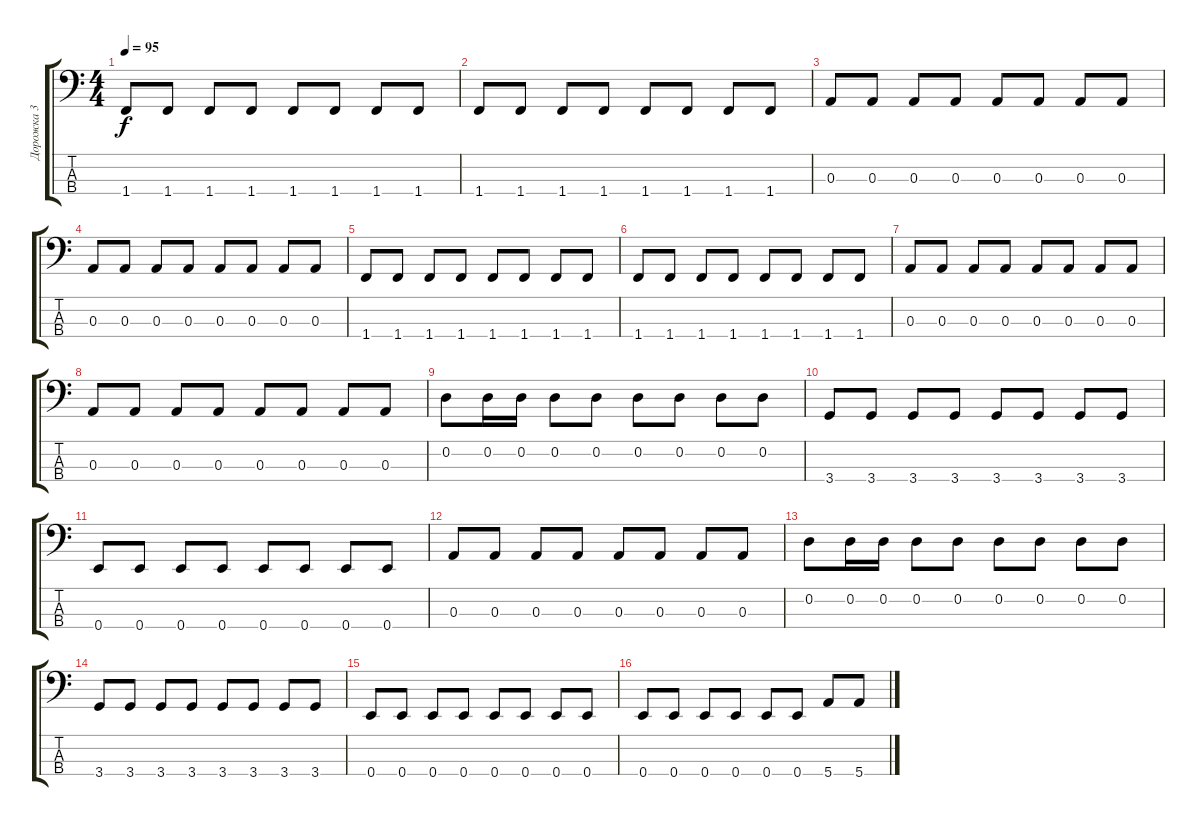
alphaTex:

\track ("Дорожка 3" "Дорожка 3") {instrument electricbassfinger}
\staff {score tabs}
\tuning (G2 D2 A1 E1) {hide}
\ts (4 4)
\tempo 95
\clef f4
\ks c
1.4.8{dy f} 1.4.8 1.4.8 1.4.8 1.4.8 1.4.8 1.4.8 1.4.8 |
1.4.8 1.4.8 1.4.8 1.4.8 1.4.8 1.4.8 1.4.8 1.4.8 |
0.3.8 0.3.8 0.3.8 0.3.8 0.3.8 0.3.8 0.3.8 0.3.8 |
0.3.8 0.3.8 0.3.8 0.3.8 0.3.8 0.3.8 0.3.8 0.3.8 |
1.4.8 1.4.8 1.4.8 1.4.8 1.4.8 1.4.8 1.4.8 1.4.8 |
1.4.8 1.4.8 1.4.8 1.4.8 1.4.8 1.4.8 1.4.8 1.4.8 |
0.3.8 0.3.8 0.3.8 0.3.8 0.3.8 0.3.8 0.3.8 0.3.8 |
0.3.8 0.3.8 0.3.8 0.3.8 0.3.8 0.3.8 0.3.8 0.3.8 |
0.2.8 0.2.16 0.2.16 0.2.8 0.2.8 0.2.8 0.2.8 0.2.8 0.2.8 |
3.4.8 3.4.8 3.4.8 3.4.8 3.4.8 3.4.8 3.4.8 3.4.8 |
0.4.8 0.4.8 0.4.8 0.4.8 0.4.8 0.4.8 0.4.8 0.4.8 |
0.3.8 0.3.8 0.3.8 0.3.8 0.3.8 0.3.8 0.3.8 0.3.8 |
0.2.8 0.2.16 0.2.16 0.2.8 0.2.8 0.2.8 0.2.8 0.2.8 0.2.8 |
3.4.8 3.4.8 3.4.8 3.4.8 3.4.8 3.4.8 3.4.8 3.4.8 |
0.4.8 0.4.8 0.4.8 0.4.8 0.4.8 0.4.8 0.4.8 0.4.8 |
0.4.8 0.4.8 0.4.8 0.4.8 0.4.8 0.4.8 5.4.8 5.4.8
